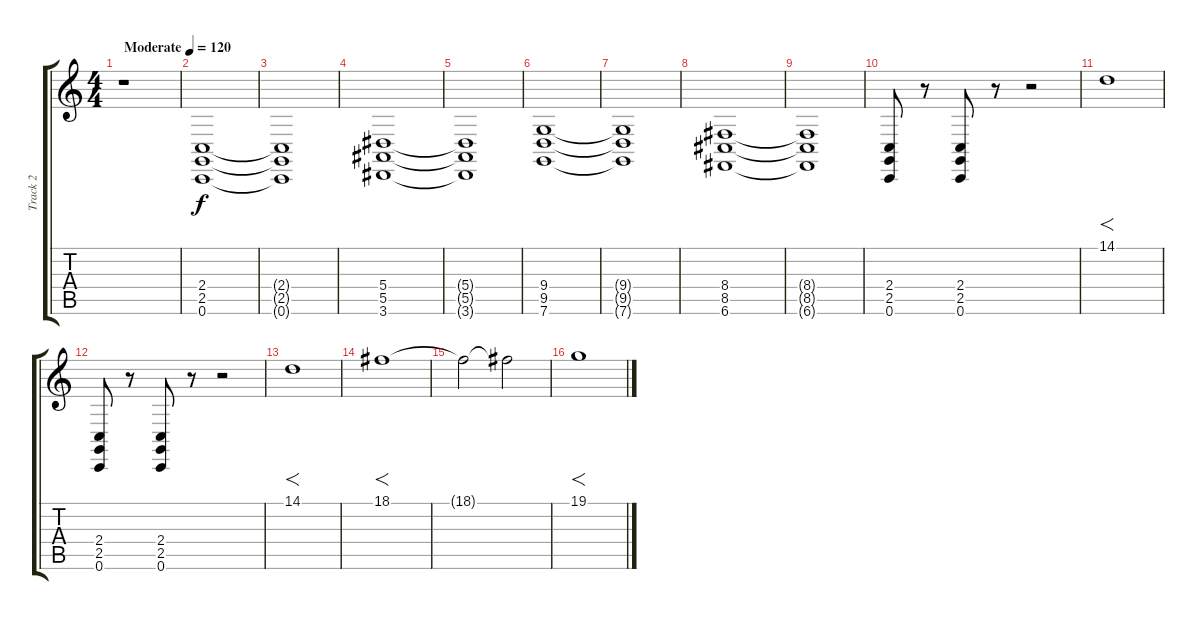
\track ("Track 2" "Track 2") {instrument stringensemble1}
\staff {score tabs}
\tuning (C4 G3 Eb3 Bb2 F2 C2) {hide}
\ts (4 4)
\tempo (120 "Moderate")
\clef g2
\ks c
r.1{dy f instrument stringensemble1} |
(2.4 2.5 0.6).1 |
(2.4{t} 2.5{t} 0.6{t}).1 |
(5.4 5.5 3.6).1 |
(5.4{t} 5.5{t} 3.6{t}).1 |
(9.4 9.5 7.6).1 |
(9.4{t} 9.5{t} 7.6{t}).1 |
(8.4 8.5 6.6).1 |
(8.4{t} 8.5{t} 6.6{t}).1 |
(2.4 2.5 0.6).8 r.8 (2.4 2.5 0.6).8 r.8 r.2 |
14.1.1{f} |
(2.4 2.5 0.6).8 r.8 (2.4 2.5 0.6).8 r.8 r.2 |
14.1.1{f} |
18.1.1{f} |
18.1{t}.2 18.1{t}.2 |
19.1.1{f}
